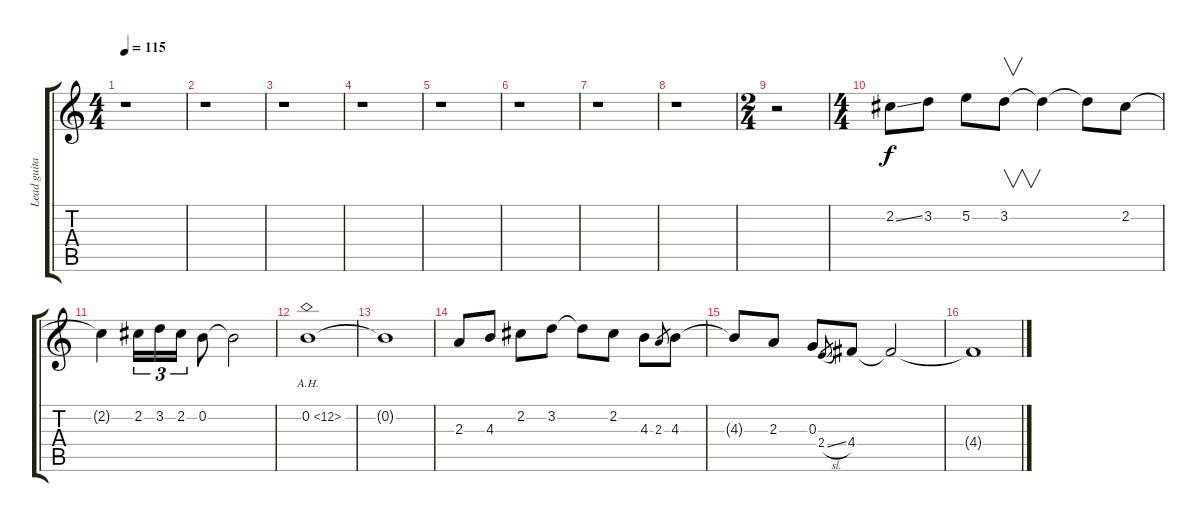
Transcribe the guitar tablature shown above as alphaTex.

\track ("Lead guitar" "Lead guita") {instrument overdrivenguitar}
\staff {score tabs}
\tuning (E4 B3 G3 D3 A2 E2) {hide}
\ts (4 4)
\tempo 115
\clef g2
\ks c
r.1{dy f instrument overdrivenguitar} |
r.1 |
r.1 |
r.1 |
r.1 |
r.1 |
r.1 |
r.1 |
\ts (2 4)
r.2 |
\ts (4 4)
2.2{ss}.8 3.2.8 5.2.8 3.2.8{v} 3.2{t}.4 3.2{t}.8 2.2.8 |
2.2{t}.4 2.2.16{tu (3 2)} 3.2.16{tu (3 2)} 2.2.16{tu (3 2)} 0.2.8 0.2{t}.2 |
0.2{ah 12}.1 |
0.2{t}.1 |
2.3.8 4.3.8 2.2.8 3.2.8 3.2{t}.8 2.2.8 4.3.8 2.3.8{gr} 4.3.8 |
4.3{t}.8 2.3.8 0.3.8 2.4{sl}.8{gr} 4.4.8 4.4{t}.2 |
4.4{t}.1
